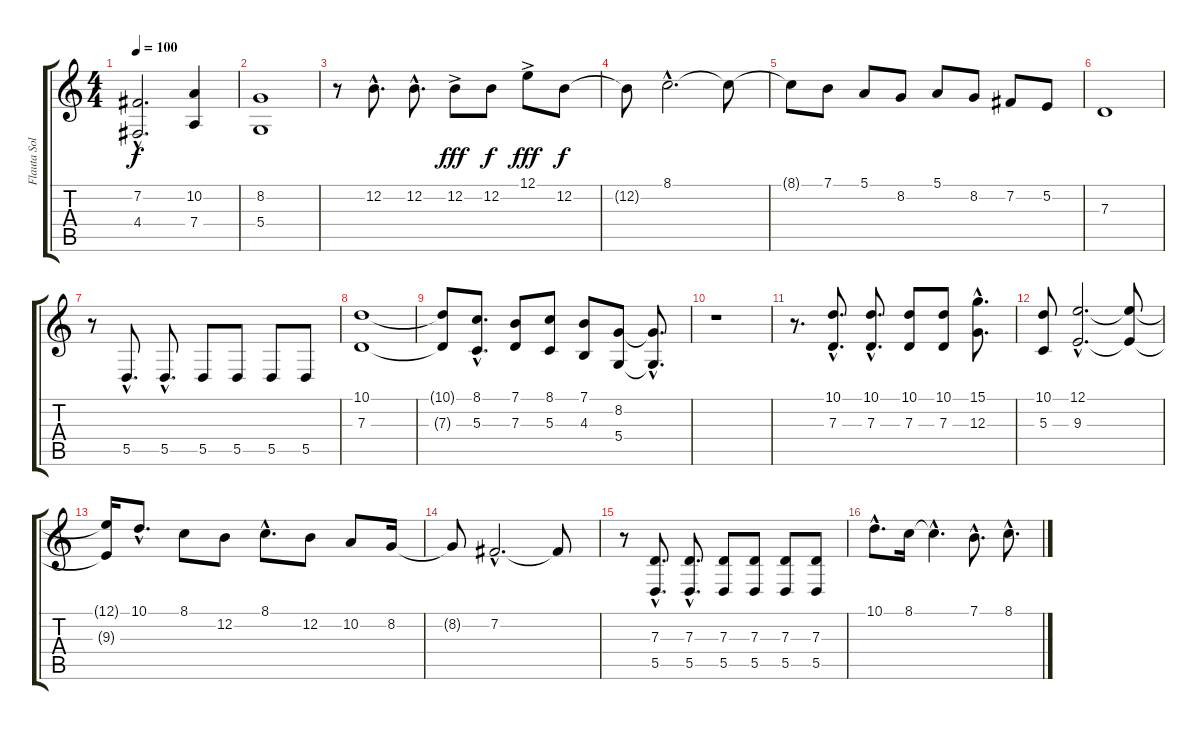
\track ("Flauta Solo" "Flauta Sol") {instrument panflute}
\staff {score tabs}
\tuning (E4 B3 G3 D3 A2 E2) {hide}
\ts (4 4)
\tempo 100
\clef g2
\ks c
(7.2{hac} 4.4{hac}).2{d dy f} (10.2 7.4).4 |
(8.2 5.4).1 |
r.8 12.2{hac}.8{d} 12.2{hac}.8{d} 12.2{ac}.8{dy fff} 12.2.8{dy f} 12.1{ac}.8{dy fff} 12.2.8{dy f} |
\ks aminor
12.2{t}.8 8.1{hac}.2{d} 8.1{t}.8 |
8.1{t}.8 7.1.8 5.1.8 8.2.8 5.1.8 8.2.8 7.2.8 5.2.8 |
7.3.1 |
r.8 5.5{hac}.8{d} 5.5{hac}.8{d} 5.5.8 5.5.8 5.5.8 5.5.8 |
\ks c
(10.1 7.3).1 |
(10.1{t} 7.3{t}).8 (8.1{hac} 5.3{hac}).8{d} (7.1 7.3).8 (8.1 5.3).8 (7.1 4.3).8 (8.2 5.4).8 (8.2{hac t} 5.4{hac t}).8{d} |
r.1 |
r.8{d} (10.1{hac} 7.3{hac}).8{d} (10.1{hac} 7.3{hac}).8{d} (10.1 7.3).8 (10.1 7.3).8 (15.1{hac} 12.3{hac}).8{d} |
\ks aminor
(10.1 5.3).8 (12.1{hac} 9.3{hac}).2{d} (12.1{t} 9.3{t}).8 |
(12.1{t} 9.3{t}).16 10.1{hac}.8{d} 8.1.8 12.2.8 8.1{hac}.8{d} 12.2.8 10.2.8 8.2.16 |
8.2{t}.8 7.2{hac}.2{d} 7.2{t}.8 |
r.8 (7.3{hac} 5.5{hac}).8{d} (7.3{hac} 5.5{hac}).8{d} (7.3 5.5).8 (7.3 5.5).8 (7.3 5.5).8 (7.3 5.5).8 |
\ks c
10.1{hac}.8{d} 8.1.16 8.1{hac t}.4{d} 7.1{hac}.8{d} 8.1{hac}.8{d}
